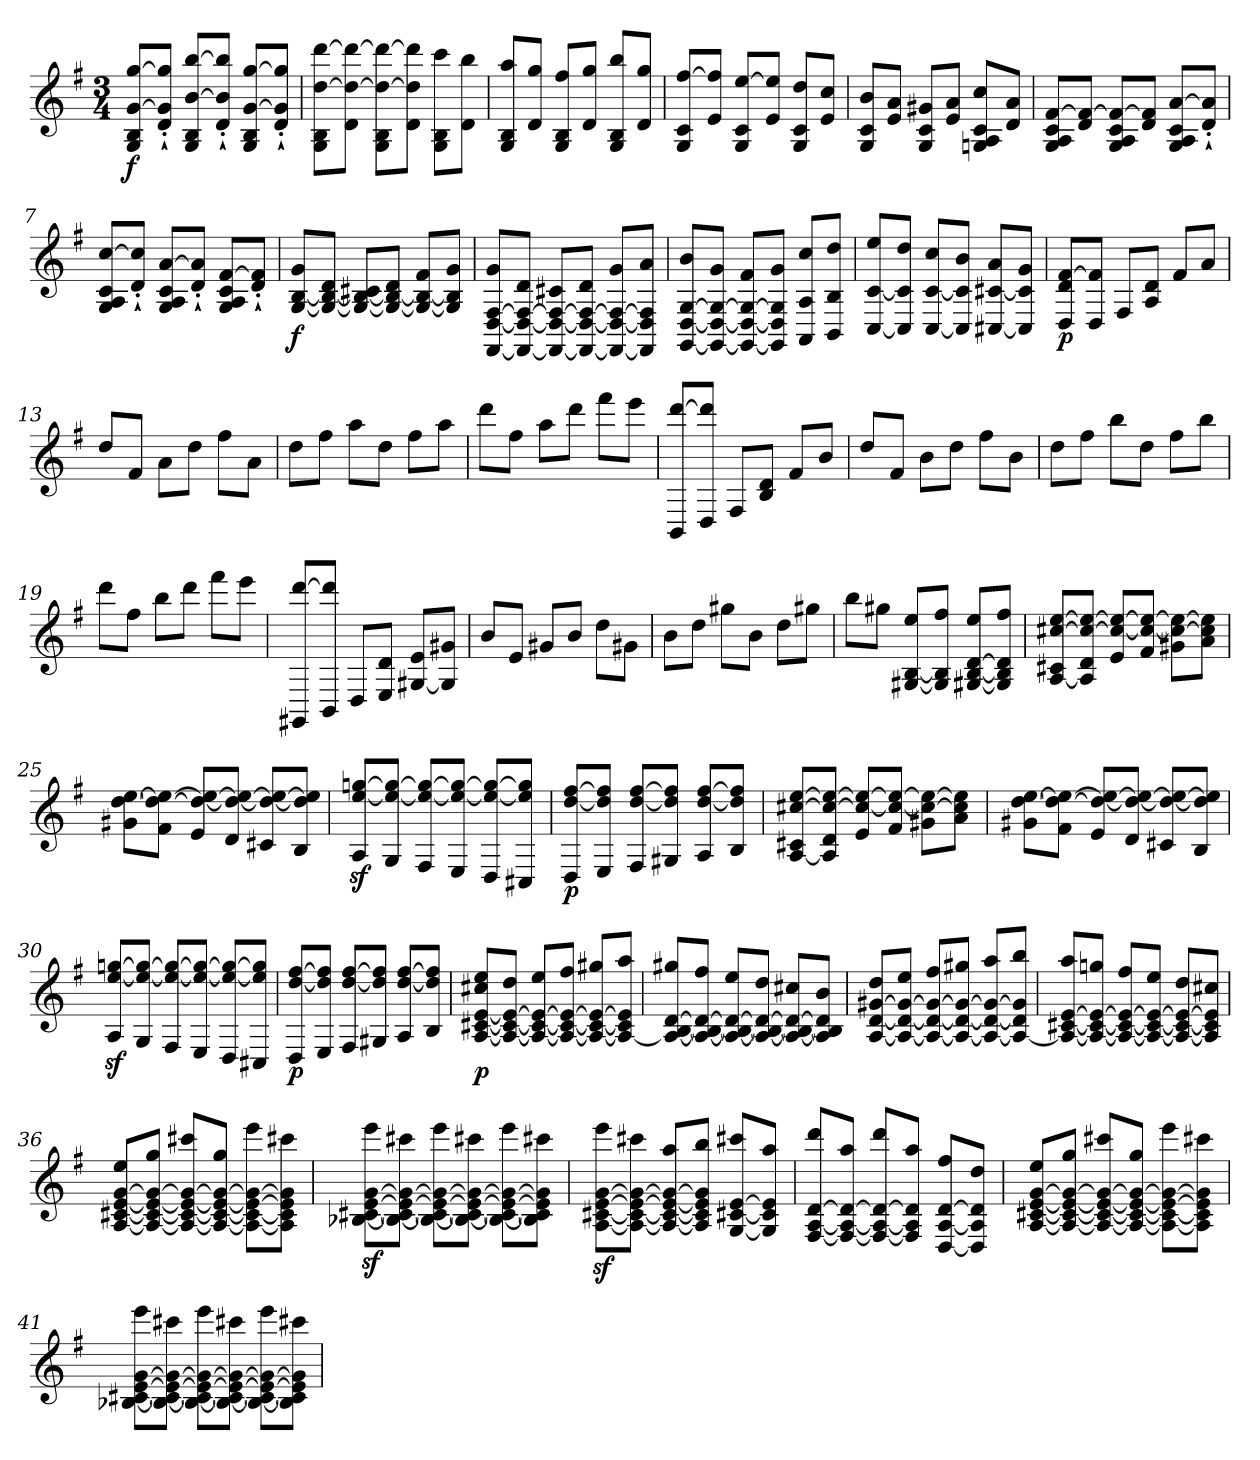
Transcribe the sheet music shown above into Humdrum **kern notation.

**kern	**dynam
*part1	*part1
*staff1	*staff1
*clefG2	*
*k[f#]	*
*G:	*
*M3/4	*
=1	=1
8G 8B [8g [8ggL	f
8d'` 8g]'` 8gg]'`J	.
8G 8B [8b [8bbL	.
8d'` 8b]'` 8bb]'`J	.
8G 8B [8g [8ggL	.
8d'` 8g]'` 8gg]'`J	.
=2	=2
8G 8B [8dd [8dddL	.
8d 8dd_ 8ddd_J	.
8G 8B 8dd_ 8ddd_L	.
8d 8dd] 8ddd]J	.
8G 8B 8cccL	.
8d 8bbJ	.
=3	=3
8G 8B 8aaL	.
8d 8ggJ	.
8G 8B 8ff#L	.
8d 8ggJ	.
8G 8B 8bbL	.
8d 8ggJ	.
=4	=4
8G 8c [8ff#L	.
8e 8ff#]J	.
8G 8c [8eeL	.
8e 8ee]J	.
8G 8c 8ddL	.
8e 8ccJ	.
=5	=5
8G 8c 8bL	.
8e 8aJ	.
8G 8c 8g#XL	.
8e 8aJ	.
8Gn 8A 8c 8ccL	.
8d 8aJ	.
=6	=6
8G 8A 8c [8f#L	.
8d 8f#_J	.
8G 8A 8c 8f#_L	.
8d 8f#]J	.
8G 8A 8c [8aL	.
8d'` 8a]'`J	.
=7	=7
8G 8A 8c [8ccL	.
8d'` 8cc]'`J	.
8G 8A 8c [8aL	.
8d'` 8a]'`J	.
8G 8A 8c [8f#L	.
8d'` 8f#]'`J	.
=8	=8
[8G [8B 8gL	f
8G_ 8B_ 8dJ	.
8G_ 8B_ 8c#XL	.
8G_ 8B_ 8dJ	.
8G_ 8B_ 8f#L	.
8G] 8B] 8gJ	.
=9	=9
[8FF# [8D [8F# 8gL	.
8FF#_ 8D_ 8F#_ 8dJ	.
8FF#_ 8D_ 8F#_ 8c#XL	.
8FF#_ 8D_ 8F#_ 8dJ	.
8FF#_ 8D_ 8F#_ 8gL	.
8FF#] 8D] 8F#] 8aJ	.
=10	=10
[8GG [8D [8G 8bL	.
8GG_ 8D_ 8G_ 8gJ	.
8GG_ 8D_ 8G_ 8f#L	.
8GG] 8D] 8G] 8gJ	.
8AA 8A 8ccL	.
8BB 8B 8ddJ	.
=11	=11
[8C [8c 8eeL	.
8C] 8c] 8ddJ	.
[8C [8c 8ccL	.
8C] 8c] 8bJ	.
[8C#X [8c#X 8aL	.
8C#] 8c#] 8gJ	.
=12	=12
8D 8d [8f#L	p
8D 8f#]J	.
8F#L	.
8A 8dJ	.
8f#L	.
8aJ	.
=13	=13
8ddL	.
8f#J	.
8aL	.
8ddJ	.
8ff#L	.
8aJ	.
=14	=14
8ddL	.
8ff#J	.
8aaL	.
8ddJ	.
8ff#L	.
8aaJ	.
=15	=15
8dddL	.
8ff#J	.
8aaL	.
8dddJ	.
8fff#L	.
8eeeJ	.
=16	=16
8BB [8dddL	.
8D 8ddd]J	.
8F#L	.
8B 8dJ	.
8f#L	.
8bJ	.
=17	=17
8ddL	.
8f#J	.
8bL	.
8ddJ	.
8ff#L	.
8bJ	.
=18	=18
8ddL	.
8ff#J	.
8bbL	.
8ddJ	.
8ff#L	.
8bbJ	.
=19	=19
8dddL	.
8ff#J	.
8bbL	.
8dddJ	.
8fff#L	.
8eeeJ	.
=20	=20
8GG#X [8dddL	.
8BB 8ddd]J	.
8DL	.
8E 8dJ	.
[8G#X 8eL	.
8G#] 8g#XJ	.
=21	=21
8bL	.
8eJ	.
8g#XL	.
8bJ	.
8ddL	.
8g#XJ	.
=22	=22
8bL	.
8ddJ	.
8gg#XL	.
8bJ	.
8ddL	.
8gg#XJ	.
=23	=23
8bbL	.
8gg#XJ	.
[8G#X [8B 8eeL	.
8G#] 8B] 8ff#J	.
[8G#X [8B [8d 8eeL	.
8G#] 8B] 8d] 8ff#J	.
=24	=24
[8A 8c#X [8cc#X [8eeL	.
8A] 8d 8cc#_ 8ee_J	.
8e 8cc#_ 8ee_L	.
8f# 8cc#_ 8ee_J	.
8g#X 8cc#_ 8ee_L	.
8a 8cc#] 8ee]J	.
=25	=25
8g#X [8dd [8eeL	.
8f# 8dd_ 8ee_J	.
8e 8dd_ 8ee_L	.
8d 8dd_ 8ee_J	.
8c#X 8dd_ 8ee_L	.
8B 8dd] 8ee]J	.
=26	=26
8Az [8eez [8ggnzL	.
8G 8ee_ 8gg_J	.
8F# 8ee_ 8gg_L	.
8E 8ee_ 8gg_J	.
8D 8ee_ 8gg_L	.
8C#X 8ee] 8gg]J	.
=27	=27
8D [8dd [8ff#L	p
8E 8dd] 8ff#]J	.
8F# [8dd [8ff#L	.
8G#X 8dd] 8ff#]J	.
8A [8dd [8ff#L	.
8B 8dd] 8ff#]J	.
=28	=28
[8A 8c#X [8cc#X [8eeL	.
8A] 8d 8cc#_ 8ee_J	.
8e 8cc#_ 8ee_L	.
8f# 8cc#_ 8ee_J	.
8g#X 8cc#_ 8ee_L	.
8a 8cc#] 8ee]J	.
=29	=29
8g#X [8dd [8eeL	.
8f# 8dd_ 8ee_J	.
8e 8dd_ 8ee_L	.
8d 8dd_ 8ee_J	.
8c#X 8dd_ 8ee_L	.
8B 8dd] 8ee]J	.
=30	=30
8Az [8eez [8ggnzL	.
8G 8ee_ 8gg_J	.
8F# 8ee_ 8gg_L	.
8E 8ee_ 8gg_J	.
8D 8ee_ 8gg_L	.
8C#X 8ee] 8gg]J	.
=31	=31
8D [8dd [8ff#L	p
8E 8dd] 8ff#]J	.
8F# [8dd [8ff#L	.
8G#X 8dd] 8ff#]J	.
8A [8dd [8ff#L	.
8B 8dd] 8ff#]J	.
=32	=32
[8A [8c#X [8e 8cc#X 8eeL	p
8A_ 8c#_ 8e_ 8ddJ	.
8A_ 8c#_ 8e_ 8eeL	.
8A_ 8c#_ 8e_ 8ff#J	.
8A_ 8c#_ 8e_ 8gg#XL	.
8A_ 8c#] 8e] 8aaJ	.
=33	=33
8A_ [8B [8d 8gg#XL	.
8A_ 8B_ 8d_ 8ff#J	.
8A_ 8B_ 8d_ 8eeL	.
8A_ 8B_ 8d_ 8ddJ	.
8A_ 8B_ 8d_ 8cc#XL	.
8A] 8B] 8d] 8bJ	.
=34	=34
[8A [8d [8g#X 8ddL	.
8A_ 8d_ 8g#_ 8eeJ	.
8A_ 8d_ 8g#_ 8ff#L	.
8A_ 8d_ 8g#_ 8gg#XJ	.
8A_ 8d_ 8g#_ 8aaL	.
8A_ 8d] 8g#] 8bbJ	.
=35	=35
8A_ [8c#X [8e 8aaL	.
8A_ 8c#_ 8e_ 8ggnJ	.
8A_ 8c#_ 8e_ 8ff#L	.
8A_ 8c#_ 8e_ 8eeJ	.
8A_ 8c#_ 8e_ 8ddL	.
8A] 8c#] 8e] 8cc#XJ	.
=36	=36
[8A [8c#X [8e [8g 8eeL	.
8A_ 8c#_ 8e_ 8g_ 8ggJ	.
8A_ 8c#_ 8e_ 8g_ 8ccc#XL	.
8A_ 8c#_ 8e_ 8g_ 8ggJ	.
8A_ 8c#_ 8e_ 8g_ 8eeeL	.
8A] 8c#] 8e] 8g] 8ccc#XJ	.
=37	=37
[8B-Xz [8c#Xz [8ez [8gz 8eeezL	.
8B-_ 8c#_ 8e_ 8g_ 8ccc#XJ	.
8B-_ 8c#_ 8e_ 8g_ 8eeeL	.
8B-_ 8c#_ 8e_ 8g_ 8ccc#XJ	.
8B-_ 8c#_ 8e_ 8g_ 8eeeL	.
8B-] 8c#] 8e] 8g] 8ccc#XJ	.
=38	=38
[8Az [8c#Xz [8ez [8gz 8eeezL	.
8A_ 8c#_ 8e_ 8g_ 8ccc#XJ	.
8A_ 8c#_ 8e_ 8g_ 8aaL	.
8A] 8c#] 8e] 8g] 8bbJ	.
[8G [8c#X [8e 8ccc#XL	.
8G] 8c#] 8e] 8aaJ	.
=39	=39
[8F# [8A [8d 8dddL	.
8F#_ 8A_ 8d_ 8aaJ	.
8F#_ 8A_ 8d_ 8dddL	.
8F#] 8A] 8d] 8aaJ	.
[8D [8A [8d 8ff#L	.
8D] 8A] 8d] 8ddJ	.
=40	=40
[8A [8c#X [8e [8g 8eeL	.
8A_ 8c#_ 8e_ 8g_ 8ggJ	.
8A_ 8c#_ 8e_ 8g_ 8ccc#XL	.
8A_ 8c#_ 8e_ 8g_ 8ggJ	.
8A_ 8c#_ 8e_ 8g_ 8eeeL	.
8A] 8c#] 8e] 8g] 8ccc#XJ	.
=41	=41
[8B-X [8c#X [8e [8g 8eeeL	.
8B-_ 8c#_ 8e_ 8g_ 8ccc#XJ	.
8B-_ 8c#_ 8e_ 8g_ 8eeeL	.
8B-_ 8c#_ 8e_ 8g_ 8ccc#XJ	.
8B-_ 8c#_ 8e_ 8g_ 8eeeL	.
8B-] 8c#] 8e] 8g] 8ccc#XJ	.
=	=
*-	*-
